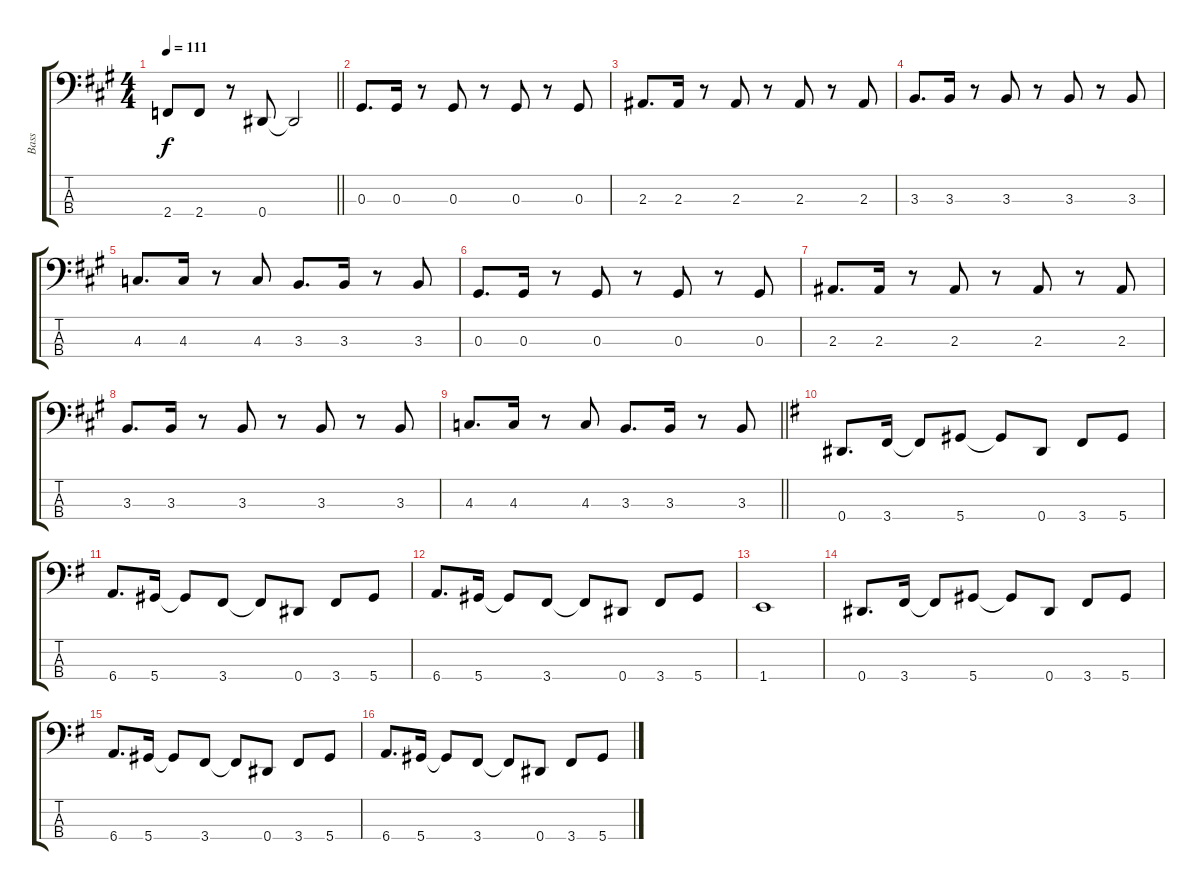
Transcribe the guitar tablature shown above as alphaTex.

\track ("Bass" "Bass") {instrument electricbassfinger}
\staff {score tabs}
\tuning (Gb2 Db2 Ab1 Eb1) {hide}
\ts (4 4)
\tempo 111
\clef f4
\barLineRight lightlight
\ks a
2.4.8{dy f} 2.4.8 r.8 0.4.8 0.4{t}.2 |
\section ("" " ")
0.3.8{d} 0.3.16 r.8 0.3.8 r.8 0.3.8 r.8 0.3.8 |
2.3.8{d} 2.3.16 r.8 2.3.8 r.8 2.3.8 r.8 2.3.8 |
3.3.8{d} 3.3.16 r.8 3.3.8 r.8 3.3.8 r.8 3.3.8 |
4.3.8{d} 4.3.16 r.8 4.3.8 3.3.8{d} 3.3.16 r.8 3.3.8 |
0.3.8{d} 0.3.16 r.8 0.3.8 r.8 0.3.8 r.8 0.3.8 |
2.3.8{d} 2.3.16 r.8 2.3.8 r.8 2.3.8 r.8 2.3.8 |
3.3.8{d} 3.3.16 r.8 3.3.8 r.8 3.3.8 r.8 3.3.8 |
\barLineRight lightlight
4.3.8{d} 4.3.16 r.8 4.3.8 3.3.8{d} 3.3.16 r.8 3.3.8 |
\section ("" " ")
\ks g
0.4.8{d} 3.4.16 3.4{t}.8 5.4.8 5.4{t}.8 0.4.8 3.4.8 5.4.8 |
6.4.8{d} 5.4.16 5.4{t}.8 3.4.8 3.4{t}.8 0.4.8 3.4.8 5.4.8 |
6.4.8{d} 5.4.16 5.4{t}.8 3.4.8 3.4{t}.8 0.4.8 3.4.8 5.4.8 |
1.4.1 |
0.4.8{d} 3.4.16 3.4{t}.8 5.4.8 5.4{t}.8 0.4.8 3.4.8 5.4.8 |
6.4.8{d} 5.4.16 5.4{t}.8 3.4.8 3.4{t}.8 0.4.8 3.4.8 5.4.8 |
6.4.8{d} 5.4.16 5.4{t}.8 3.4.8 3.4{t}.8 0.4.8 3.4.8 5.4.8
